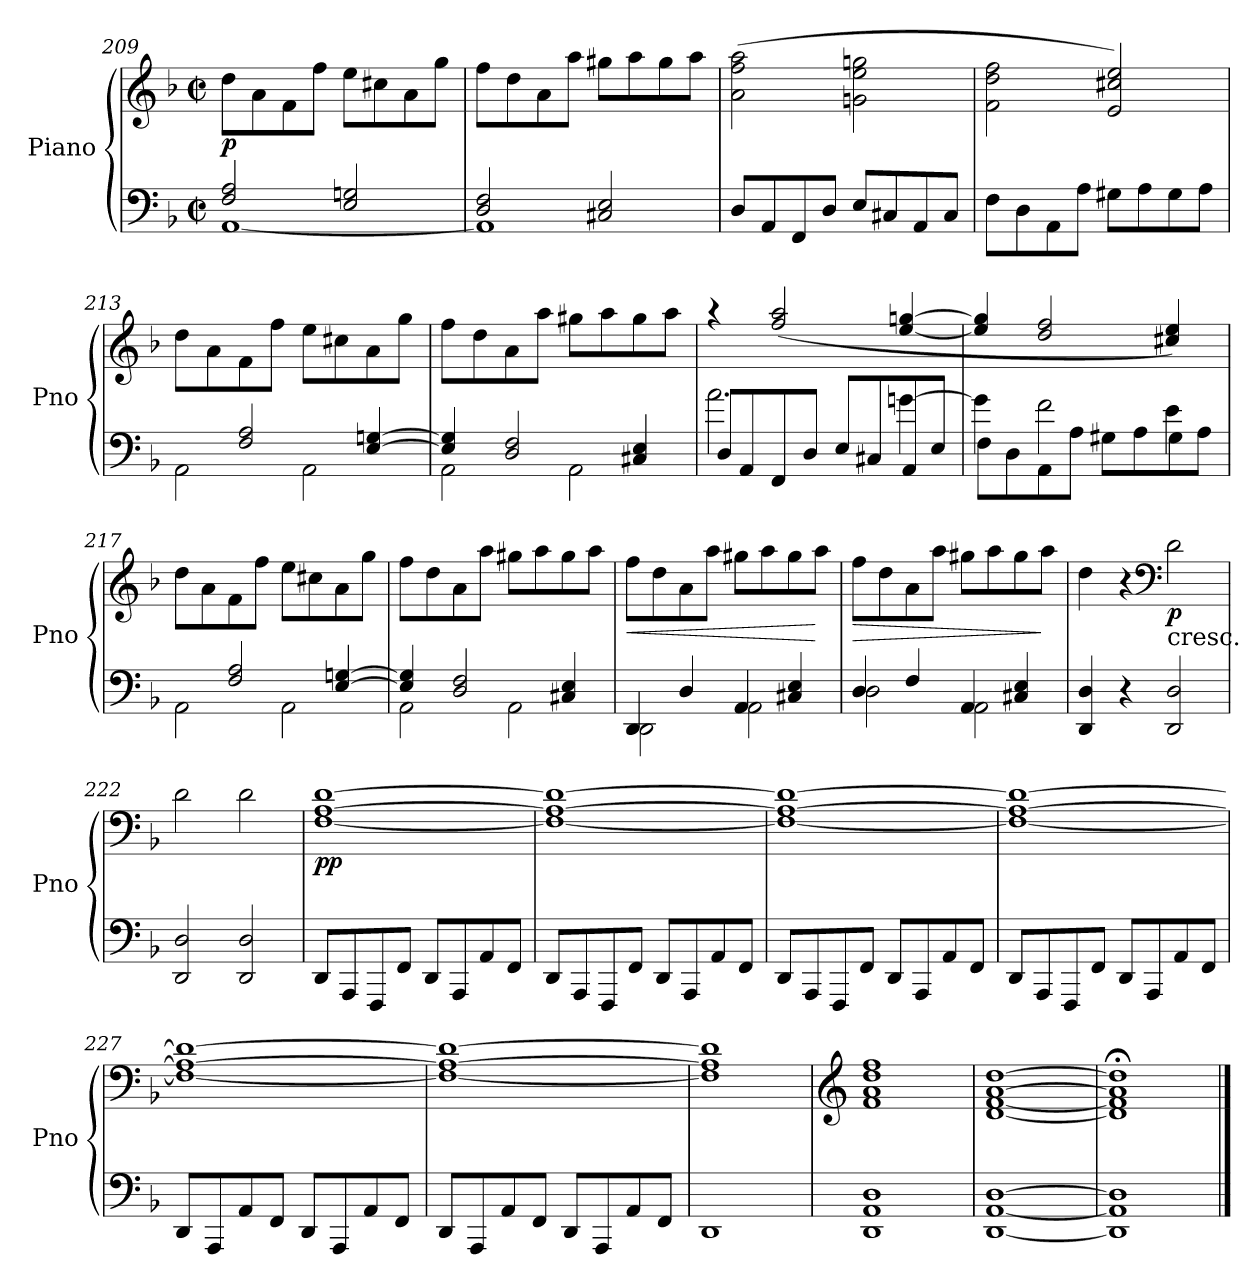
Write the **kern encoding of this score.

**kern	**kern	**dynam
*part1	*part1	*part1
*staff2	*staff1	*staff1/2
*I"Piano	*	*
*I'Pno	*	*
*clefF4	*clefG2	*
*k[b-]	*k[b-]	*
*F:	*F:	*
*M2/2	*M2/2	*
*met(c|)	*met(c|)	*
=209	=209	=209
*^	*	*
!	!	!	!LO:DY:b
2F/ 2A/	[1AA	8dd\L	p
.	.	8a\	.
.	.	8f\	.
.	.	8ff\J	.
2E/ 2Gn/	.	8ee\L	.
.	.	8cc#X\	.
.	.	8a\	.
.	.	8gg\J	.
=210	=210	=210	=210
2D/ 2F/	1AA]	8ff\L	.
.	.	8dd\	.
.	.	8a\	.
.	.	8aa\J	.
2C#X/ 2E/	.	8gg#X\L	.
.	.	8aa\	.
.	.	8gg#\	.
.	.	8aa\J	.
*v	*v	*	*
=211	=211	=211
8D/L	(>2a\ 2ff\ 2aa\	.
8AA/	.	.
8FF/	.	.
8D/J	.	.
8E/L	2gn\ 2ee\ 2ggn\	.
8C#X/	.	.
8AA/	.	.
8C#/J	.	.
=212	=212	=212
8F\L	2f\ 2dd\ 2ff\	.
8D\	.	.
8AA\	.	.
8A\J	.	.
8G#X\L	2e/ 2cc#X/ 2ee/)	.
8A\	.	.
8G#\	.	.
8A\J	.	.
!!LO:LB:g=z
=213	=213	=213
*^	*	*
4ryy	2AA\	8dd\L	.
.	.	8a\	.
2F/ 2A/	.	8f\	.
.	.	8ff\J	.
.	2AA\	8ee\L	.
.	.	8cc#X\	.
[4E/ [4Gn/	.	8a\	.
.	.	8gg\J	.
=214	=214	=214	=214
4E/] 4G/]	2AA\	8ff\L	.
.	.	8dd\	.
2D/ 2F/	.	8a\	.
.	.	8aa\J	.
.	2AA\	8gg#X\L	.
.	.	8aa\	.
4C#X/ 4E/	.	8gg#\	.
.	.	8aa\J	.
=215	=215	=215	=215
2.a\	8D/L	4raa	.
.	8AA/	.	.
.	8FF/	(>2ff/ 2aa/	.
.	8D/J	.	.
.	8E/L	.	.
.	8C#X/	.	.
[4gn\	8AA/	[4ee/ [4ggn/	.
.	8E/J	.	.
=216	=216	=216	=216
4g\]	8F\L	4ee/] 4gg/]	.
.	8D\	.	.
2f\	8AA\	2dd/ 2ff/	.
.	8A\J	.	.
.	8G#X\L	.	.
.	8A\	.	.
4e\	8G#\	4cc#X/ 4ee/)	.
.	8A\J	.	.
!!LO:LB:g=z
=217	=217	=217	=217
4ryy	2AA\	8dd\L	.
.	.	8a\	.
2F/ 2A/	.	8f\	.
.	.	8ff\J	.
.	2AA\	8ee\L	.
.	.	8cc#X\	.
[4E/ [4Gn/	.	8a\	.
.	.	8gg\J	.
=218	=218	=218	=218
4E/] 4G/]	2AA\	8ff\L	.
.	.	8dd\	.
2D/ 2F/	.	8a\	.
.	.	8aa\J	.
.	2AA\	8gg#X\L	.
.	.	8aa\	.
4C#X/ 4E/	.	8gg#\	.
.	.	8aa\J	.
=219	=219	=219	=219
!	!	!	!LO:HP:b
4DD/	2DD\	8ff\L	<
.	.	8dd\	.
4D/	.	8a\	.
.	.	8aa\J	.
4AA/	2AA\	8gg#X\L	.
.	.	8aa\	.
4C#X/ 4E/	.	8gg#\	.
.	.	8aa\J	[
=220	=220	=220	=220
!	!	!	!LO:HP:b
4D/	2D\	8ff\L	>
.	.	8dd\	.
4F/	.	8a\	.
.	.	8aa\J	.
4AA/	2AA\	8gg#X\L	.
.	.	8aa\	.
4C#X/ 4E/	.	8gg#\	.
.	.	8aa\J	]
*v	*v	*	*
!!LO:LB:g=z
=221	=221	=221
4DD/ 4D/	4dd\	.
4r	4r	.
*	*clefF4	*
!	!LO:TX:b:t=cresc.	!
!	!	!LO:DY:b
2DD/ 2D/	2d\	p
=222	=222	=222
2DD/ 2D/	2d\	.
2DD/ 2D/	2d\	.
=223	=223	=223
!	!	!LO:DY:b
8DD/L	[1F [1A [1d	pp
8AAA/	.	.
8FFF/	.	.
8FF/J	.	.
8DD/L	.	.
8AAA/	.	.
8AA/	.	.
8FF/J	.	.
=224	=224	=224
8DD/L	1F_ 1A_ 1d_	.
8AAA/	.	.
8FFF/	.	.
8FF/J	.	.
8DD/L	.	.
8AAA/	.	.
8AA/	.	.
8FF/J	.	.
=225	=225	=225
8DD/L	1F_ 1A_ 1d_	.
8AAA/	.	.
8FFF/	.	.
8FF/J	.	.
8DD/L	.	.
8AAA/	.	.
8AA/	.	.
8FF/J	.	.
!!LO:PB:g=z
=226	=226	=226
8DD/L	1F_ 1A_ 1d_	.
8AAA/	.	.
8FFF/	.	.
8FF/J	.	.
8DD/L	.	.
8AAA/	.	.
8AA/	.	.
8FF/J	.	.
=227	=227	=227
8DD/L	1F_ 1A_ 1d_	.
8AAA/	.	.
8AA/	.	.
8FF/J	.	.
8DD/L	.	.
8AAA/	.	.
8AA/	.	.
8FF/J	.	.
=228	=228	=228
8DD/L	1F_ 1A_ 1d_	.
8AAA/	.	.
8AA/	.	.
8FF/J	.	.
8DD/L	.	.
8AAA/	.	.
8AA/	.	.
8FF/J	.	.
=229	=229	=229
1DD	1F] 1A] 1d]	.
=230	=230	=230
*	*clefG2	*
1DD 1AA 1D	1f 1a 1dd 1ff	.
=231	=231	=231
[1DD [1AA [1D	[1d [1f [1a [1dd	.
=232	=232	=232
1DD] 1AA] 1D]	1d];< 1f];< 1a];< 1dd];<	.
==	==	==
*-	*-	*-
